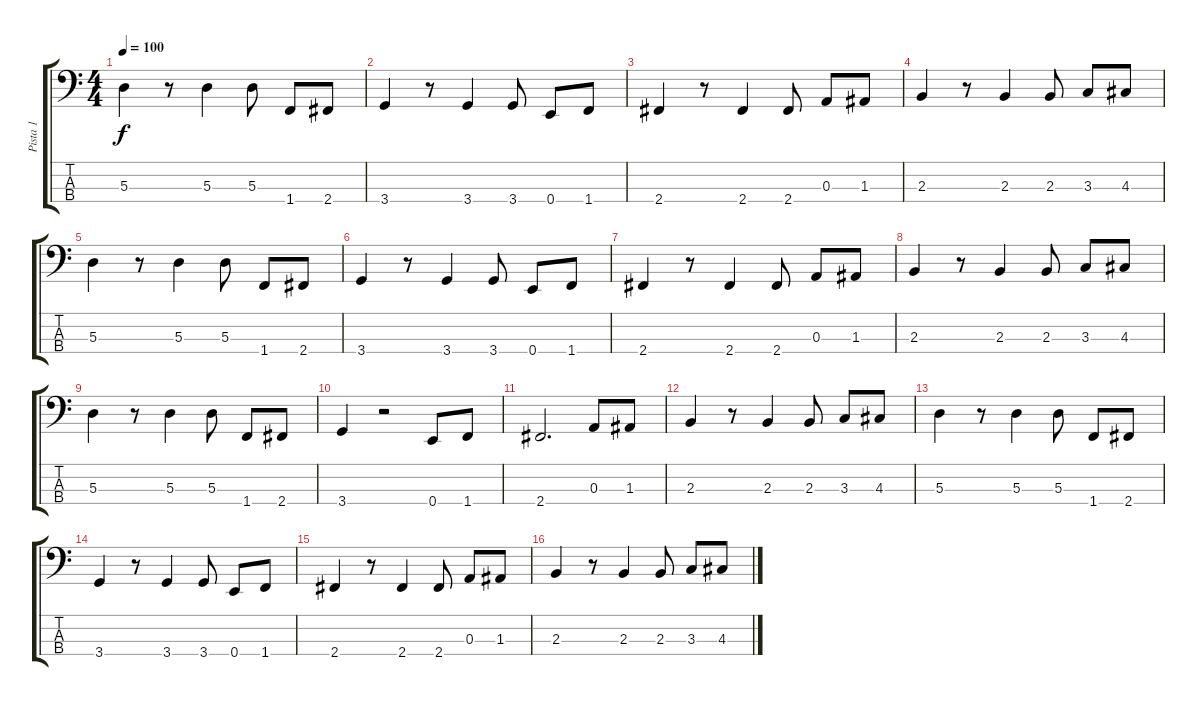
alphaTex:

\track ("Pista 1" "Pista 1") {instrument electricbassfinger}
\staff {score tabs}
\tuning (G2 D2 A1 E1) {hide}
\ts (4 4)
\tempo 100
\clef f4
\ks c
5.3.4{dy f} r.8 5.3.4 5.3.8 1.4.8 2.4.8 |
3.4.4 r.8 3.4.4 3.4.8 0.4.8 1.4.8 |
2.4.4 r.8 2.4.4 2.4.8 0.3.8 1.3.8 |
2.3.4 r.8 2.3.4 2.3.8 3.3.8 4.3.8 |
5.3.4 r.8 5.3.4 5.3.8 1.4.8 2.4.8 |
3.4.4 r.8 3.4.4 3.4.8 0.4.8 1.4.8 |
2.4.4 r.8 2.4.4 2.4.8 0.3.8 1.3.8 |
2.3.4 r.8 2.3.4 2.3.8 3.3.8 4.3.8 |
5.3.4 r.8 5.3.4 5.3.8 1.4.8 2.4.8 |
3.4.4 r.2 0.4.8 1.4.8 |
2.4.2{d} 0.3.8 1.3.8 |
2.3.4 r.8 2.3.4 2.3.8 3.3.8 4.3.8 |
5.3.4 r.8 5.3.4 5.3.8 1.4.8 2.4.8 |
3.4.4 r.8 3.4.4 3.4.8 0.4.8 1.4.8 |
2.4.4 r.8 2.4.4 2.4.8 0.3.8 1.3.8 |
2.3.4 r.8 2.3.4 2.3.8 3.3.8 4.3.8
